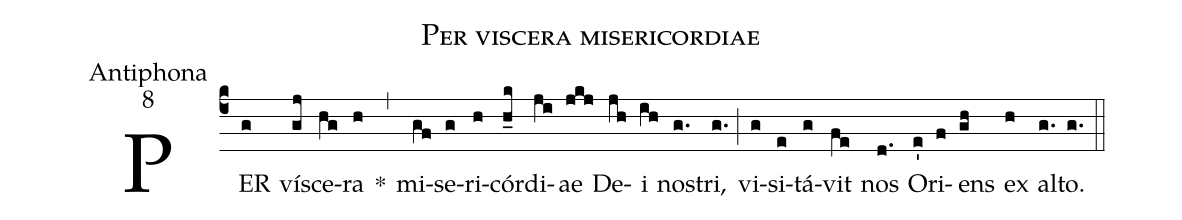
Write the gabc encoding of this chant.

name:Per viscera misericordiae;
office-part:Antiphona;
mode:8;
%%
(c4) PER(g) ví(gj)sce(hg)ra(h) *(,) mi(gf)se(g)ri(h)cór(h_k)di(ji)ae(jkj) De(jh)i(ih) no(g.)stri,(g.) (;) vi(g)si(e)tá(g)vit(fe) nos(d.) O(e')ri(f)ens(gh) ex(h) al(g.)to.(g.) (::)
